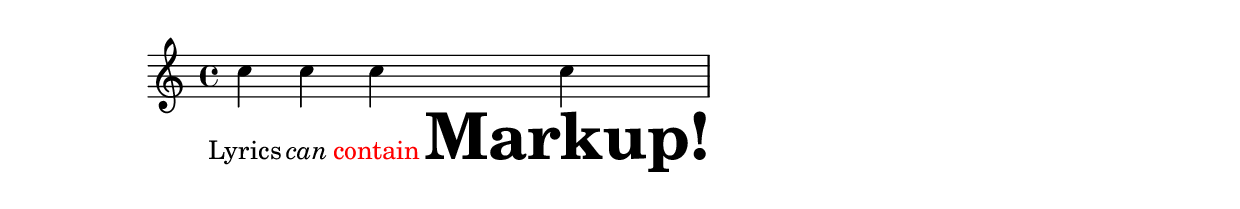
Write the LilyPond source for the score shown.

%% DO NOT EDIT this file manually; it is automatically
%% generated from LSR http://lsr.dsi.unimi.it
%% Make any changes in LSR itself, or in Documentation/snippets/new/ ,
%% and then run scripts/auxiliar/makelsr.py
%%
%% This file is in the public domain.
\version "2.14.0"

\header {
%% Translation of GIT committish: 5a7301fc350ffc3ab5bd3a2084c91666c9e9a549
  texidoces = "
Es posible usar el modo de marcado para dar formato a sílabas
individuales dentro de la letra.

"
  doctitlees = "Dar formato a sílabas de la letra"

  lsrtags = "text, vocal-music"

%%%    Translation of GIT committish: f86f00c1a8de0f034ba48506de2801c074bd5422
  texidocde = "
Textbeschriftungsmodus kann eingesetzt werden, um individuelle Silben im Gesangstext
zu formatieren.

"
  doctitlede = "Silben im Gesangstext formatieren"
%%  Translation of GIT committish: d9d1da30361a0bcaea1ae058eb1bc8dd3a5b2e4c
  texidocfr = "
Le mode markup permet d'individualiser la mise en forme de certaines syllabes.

"
  doctitlefr = "Mise en forme individuelle de syllabes"

  texidoc = "
Markup mode may be used to format individual syllables in lyrics.

"
  doctitle = "Formatting lyrics syllables"
} % begin verbatim

mel = \relative c'' { c4 c c c }
lyr = \lyricmode {
  Lyrics \markup { \italic can } \markup { \with-color #red contain }
  \markup { \fontsize #8 \bold Markup! }
}

<<
  \new Voice = melody \mel
  \new Lyrics \lyricsto melody \lyr
>>
